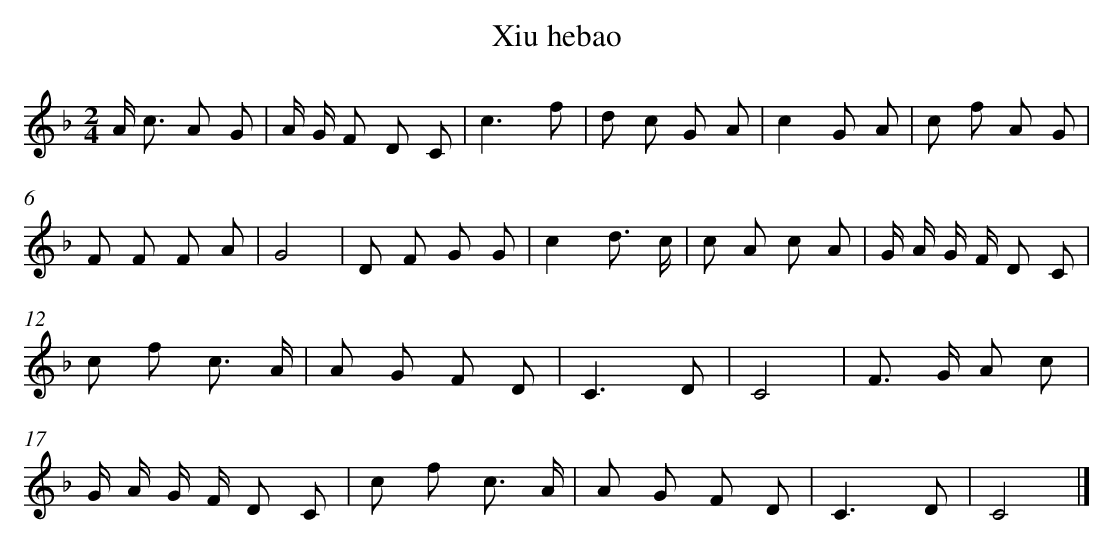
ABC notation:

X:1
T: Xiu hebao
L: 1/8
M: 2/4
K: F
A< c A G [I:setbarnb 1]|
A/ G/ F D C |
c3f |
d c G A |
c2G A |
c f A G |
F F F A |
G4 |
D F G G |
c2d3/ c/ |
c A c A |
G/ A/ G/ F/ D C |
c f c3/ A/ |
A G F D |
C3D |
C4 |
F> G A c |
G/ A/ G/ F/ D C |
c f c3/ A/ |
A G F D |
C3D |
C4 |]
